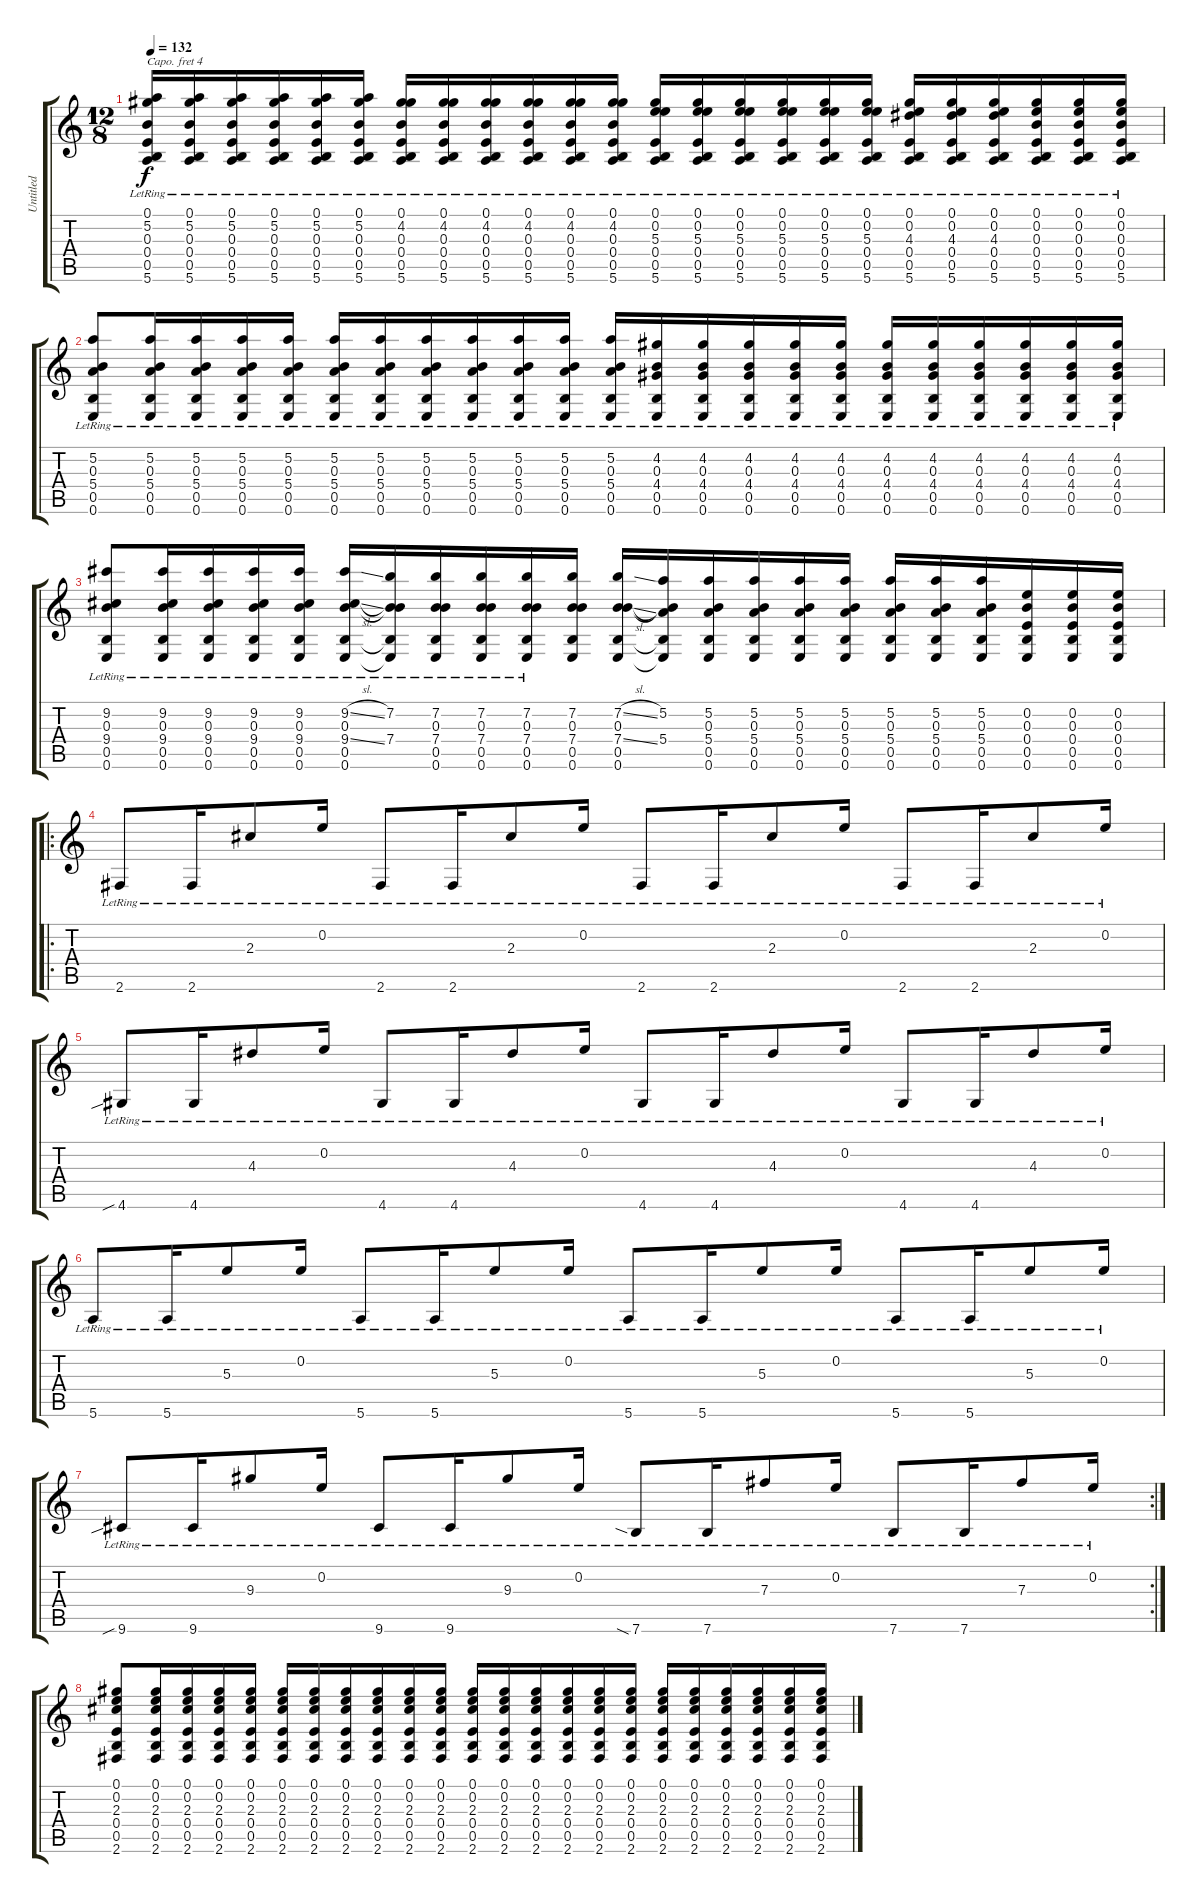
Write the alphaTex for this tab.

\track ("Untitled" "Untitled") {instrument acousticguitarsteel}
\staff {score tabs}
\capo 4
\tuning (E4 C4 G3 C3 G2 C2) {hide}
\ts (12 8)
\tempo 132
\clef g2
\ks c
(0.1{lr} 5.2{lr} 0.3{lr} 0.4{lr} 0.5{lr} 5.6{lr}).16{dy f} (0.1{lr} 5.2{lr} 0.3{lr} 0.4{lr} 0.5{lr} 5.6{lr}).16 (0.1{lr} 5.2{lr} 0.3{lr} 0.4{lr} 0.5{lr} 5.6{lr}).16 (0.1{lr} 5.2{lr} 0.3{lr} 0.4{lr} 0.5{lr} 5.6{lr}).16 (0.1{lr} 5.2{lr} 0.3{lr} 0.4{lr} 0.5{lr} 5.6{lr}).16 (0.1{lr} 5.2{lr} 0.3{lr} 0.4{lr} 0.5{lr} 5.6{lr}).16 (0.1{lr} 4.2{lr} 0.3{lr} 0.4{lr} 0.5{lr} 5.6{lr}).16 (0.1{lr} 4.2{lr} 0.3{lr} 0.4{lr} 0.5{lr} 5.6{lr}).16 (0.1{lr} 4.2{lr} 0.3{lr} 0.4{lr} 0.5{lr} 5.6{lr}).16 (0.1{lr} 4.2{lr} 0.3{lr} 0.4{lr} 0.5{lr} 5.6{lr}).16 (0.1{lr} 4.2{lr} 0.3{lr} 0.4{lr} 0.5{lr} 5.6{lr}).16 (0.1{lr} 4.2{lr} 0.3{lr} 0.4{lr} 0.5{lr} 5.6{lr}).16 (0.1{lr} 0.2{lr} 5.3{lr} 0.4{lr} 0.5{lr} 5.6{lr}).16 (0.1{lr} 0.2{lr} 5.3{lr} 0.4{lr} 0.5{lr} 5.6{lr}).16 (0.1{lr} 0.2{lr} 5.3{lr} 0.4{lr} 0.5{lr} 5.6{lr}).16 (0.1{lr} 0.2{lr} 5.3{lr} 0.4{lr} 0.5{lr} 5.6{lr}).16 (0.1{lr} 0.2{lr} 5.3{lr} 0.4{lr} 0.5{lr} 5.6{lr}).16 (0.1{lr} 0.2{lr} 5.3{lr} 0.4{lr} 0.5{lr} 5.6{lr}).16 (0.1{lr} 0.2{lr} 4.3{lr} 0.4{lr} 0.5{lr} 5.6{lr}).16 (0.1{lr} 0.2{lr} 4.3{lr} 0.4{lr} 0.5{lr} 5.6{lr}).16 (0.1{lr} 0.2{lr} 4.3{lr} 0.4{lr} 0.5{lr} 5.6{lr}).16 (0.1{lr} 0.2{lr} 0.3{lr} 0.4{lr} 0.5{lr} 5.6{lr}).16 (0.1{lr} 0.2{lr} 0.3{lr} 0.4{lr} 0.5{lr} 5.6{lr}).16 (0.1{lr} 0.2{lr} 0.3{lr} 0.4{lr} 0.5{lr} 5.6{lr}).16 |
(5.2{lr} 0.3{lr} 5.4{lr} 0.5{lr} 0.6{lr}).8 (5.2{lr} 0.3{lr} 5.4{lr} 0.5{lr} 0.6{lr}).16 (5.2{lr} 0.3{lr} 5.4{lr} 0.5{lr} 0.6{lr}).16 (5.2{lr} 0.3{lr} 5.4{lr} 0.5{lr} 0.6{lr}).16 (5.2{lr} 0.3{lr} 5.4{lr} 0.5{lr} 0.6{lr}).16 (5.2{lr} 0.3{lr} 5.4{lr} 0.5{lr} 0.6{lr}).16 (5.2{lr} 0.3{lr} 5.4{lr} 0.5{lr} 0.6{lr}).16 (5.2{lr} 0.3{lr} 5.4{lr} 0.5{lr} 0.6{lr}).16 (5.2{lr} 0.3{lr} 5.4{lr} 0.5{lr} 0.6{lr}).16 (5.2{lr} 0.3{lr} 5.4{lr} 0.5{lr} 0.6{lr}).16 (5.2{lr} 0.3{lr} 5.4{lr} 0.5{lr} 0.6{lr}).16 (5.2{lr} 0.3{lr} 5.4{lr} 0.5{lr} 0.6{lr}).16 (4.2{lr} 0.3{lr} 4.4{lr} 0.5{lr} 0.6{lr}).16 (4.2{lr} 0.3{lr} 4.4{lr} 0.5{lr} 0.6{lr}).16 (4.2{lr} 0.3{lr} 4.4{lr} 0.5{lr} 0.6{lr}).16 (4.2{lr} 0.3{lr} 4.4{lr} 0.5{lr} 0.6{lr}).16 (4.2{lr} 0.3{lr} 4.4{lr} 0.5{lr} 0.6{lr}).16 (4.2{lr} 0.3{lr} 4.4{lr} 0.5{lr} 0.6{lr}).16 (4.2{lr} 0.3{lr} 4.4{lr} 0.5{lr} 0.6{lr}).16 (4.2{lr} 0.3{lr} 4.4{lr} 0.5{lr} 0.6{lr}).16 (4.2{lr} 0.3{lr} 4.4{lr} 0.5{lr} 0.6{lr}).16 (4.2{lr} 0.3{lr} 4.4{lr} 0.5{lr} 0.6{lr}).16 (4.2{lr} 0.3{lr} 4.4{lr} 0.5{lr} 0.6{lr}).16 |
(9.2{lr} 0.3{lr} 9.4{lr} 0.5{lr} 0.6{lr}).8 (9.2{lr} 0.3{lr} 9.4{lr} 0.5{lr} 0.6{lr}).16 (9.2{lr} 0.3{lr} 9.4{lr} 0.5{lr} 0.6{lr}).16 (9.2{lr} 0.3{lr} 9.4{lr} 0.5{lr} 0.6{lr}).16 (9.2{lr} 0.3{lr} 9.4{lr} 0.5{lr} 0.6{lr}).16 (9.2{sl lr} 0.3{lr} 9.4{sl lr} 0.5{lr} 0.6{lr}).16 (7.2{lr} 0.3{t} 7.4{lr} 0.5{t} 0.6{t}).16 (7.2{lr} 0.3{lr} 7.4{lr} 0.5{lr} 0.6{lr}).16 (7.2{lr} 0.3{lr} 7.4{lr} 0.5{lr} 0.6{lr}).16 (7.2{lr} 0.3{lr} 7.4{lr} 0.5{lr} 0.6{lr}).16 (7.2 0.3 7.4 0.5 0.6).16 (7.2{sl} 0.3 7.4{sl} 0.5 0.6).16 (5.2 0.3{t} 5.4 0.5{t} 0.6{t}).16 (5.2 0.3 5.4 0.5 0.6).16 (5.2 0.3 5.4 0.5 0.6).16 (5.2 0.3 5.4 0.5 0.6).16 (5.2 0.3 5.4 0.5 0.6).16 (5.2 0.3 5.4 0.5 0.6).16 (5.2 0.3 5.4 0.5 0.6).16 (5.2 0.3 5.4 0.5 0.6).16 (0.2 0.3 0.4 0.5 0.6).16 (0.2 0.3 0.4 0.5 0.6).16 (0.2 0.3 0.4 0.5 0.6).16 |
\ro
2.6{lr}.8 2.6{lr}.16 2.3{lr}.8 0.2{lr}.16 2.6{lr}.8 2.6{lr}.16 2.3{lr}.8 0.2{lr}.16 2.6{lr}.8 2.6{lr}.16 2.3{lr}.8 0.2{lr}.16 2.6{lr}.8 2.6{lr}.16 2.3{lr}.8 0.2{lr}.16 |
4.6{sib lr}.8 4.6{lr}.16 4.3{lr}.8 0.2{lr}.16 4.6{lr}.8 4.6{lr}.16 4.3{lr}.8 0.2{lr}.16 4.6{lr}.8 4.6{lr}.16 4.3{lr}.8 0.2{lr}.16 4.6{lr}.8 4.6{lr}.16 4.3{lr}.8 0.2{lr}.16 |
5.6{lr}.8 5.6{lr}.16 5.3{lr}.8 0.2{lr}.16 5.6{lr}.8 5.6{lr}.16 5.3{lr}.8 0.2{lr}.16 5.6{lr}.8 5.6{lr}.16 5.3{lr}.8 0.2{lr}.16 5.6{lr}.8 5.6{lr}.16 5.3{lr}.8 0.2{lr}.16 |
\rc 2
9.6{sib lr}.8 9.6{lr}.16 9.3{lr}.8 0.2{lr}.16 9.6{lr}.8 9.6{lr}.16 9.3{lr}.8 0.2{lr}.16 7.6{sia lr}.8 7.6{lr}.16 7.3{lr}.8 0.2{lr}.16 7.6{lr}.8 7.6{lr}.16 7.3{lr}.8 0.2{lr}.16 |
(0.1 0.2 2.3 0.4 0.5 2.6).8 (0.1 0.2 2.3 0.4 0.5 2.6).16 (0.1 0.2 2.3 0.4 0.5 2.6).16 (0.1 0.2 2.3 0.4 0.5 2.6).16 (0.1 0.2 2.3 0.4 0.5 2.6).16 (0.1 0.2 2.3 0.4 0.5 2.6).16 (0.1 0.2 2.3 0.4 0.5 2.6).16 (0.1 0.2 2.3 0.4 0.5 2.6).16 (0.1 0.2 2.3 0.4 0.5 2.6).16 (0.1 0.2 2.3 0.4 0.5 2.6).16 (0.1 0.2 2.3 0.4 0.5 2.6).16 (0.1 0.2 2.3 0.4 0.5 2.6).16 (0.1 0.2 2.3 0.4 0.5 2.6).16 (0.1 0.2 2.3 0.4 0.5 2.6).16 (0.1 0.2 2.3 0.4 0.5 2.6).16 (0.1 0.2 2.3 0.4 0.5 2.6).16 (0.1 0.2 2.3 0.4 0.5 2.6).16 (0.1 0.2 2.3 0.4 0.5 2.6).16 (0.1 0.2 2.3 0.4 0.5 2.6).16 (0.1 0.2 2.3 0.4 0.5 2.6).16 (0.1 0.2 2.3 0.4 0.5 2.6).16 (0.1 0.2 2.3 0.4 0.5 2.6).16 (0.1 0.2 2.3 0.4 0.5 2.6).16
